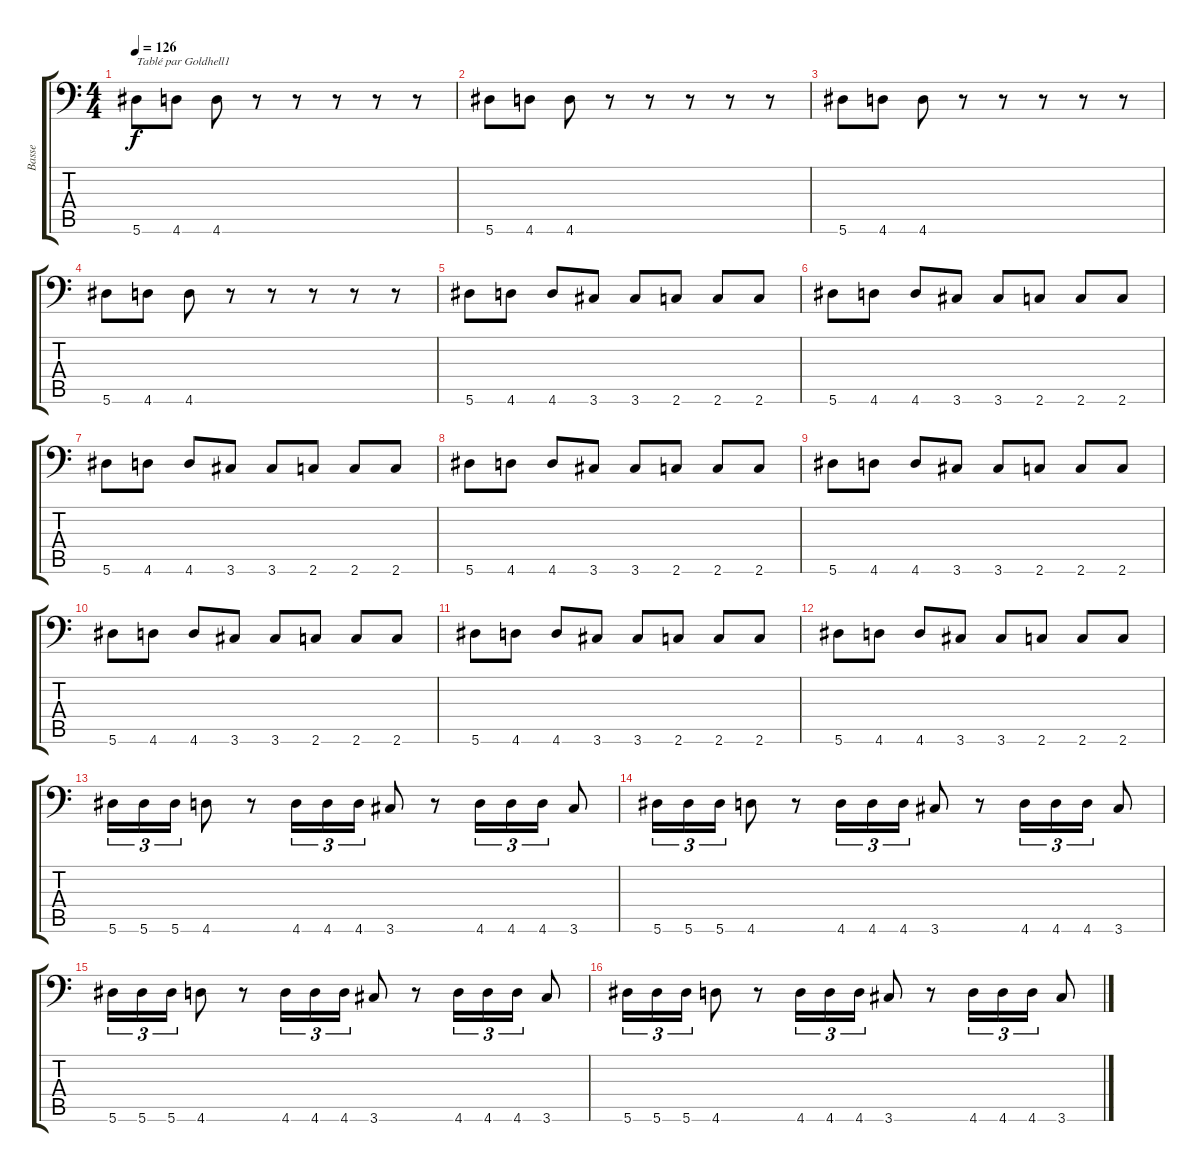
\track ("Basse" "Basse") {instrument electricbasspick}
\staff {score tabs}
\tuning (C4 G3 Eb3 Bb2 F2 Bb1) {hide}
\ts (4 4)
\tempo 126
\clef f4
\ks c
5.6.8{txt "Tablé par Goldhell1" dy f instrument electricbasspick} 4.6.8 4.6.8 r.8 r.8 r.8 r.8 r.8 |
5.6.8 4.6.8 4.6.8 r.8 r.8 r.8 r.8 r.8 |
5.6.8 4.6.8 4.6.8 r.8 r.8 r.8 r.8 r.8 |
5.6.8 4.6.8 4.6.8 r.8 r.8 r.8 r.8 r.8 |
5.6.8 4.6.8 4.6.8 3.6.8 3.6.8 2.6.8 2.6.8 2.6.8 |
5.6.8 4.6.8 4.6.8 3.6.8 3.6.8 2.6.8 2.6.8 2.6.8 |
5.6.8 4.6.8 4.6.8 3.6.8 3.6.8 2.6.8 2.6.8 2.6.8 |
5.6.8 4.6.8 4.6.8 3.6.8 3.6.8 2.6.8 2.6.8 2.6.8 |
5.6.8 4.6.8 4.6.8 3.6.8 3.6.8 2.6.8 2.6.8 2.6.8 |
5.6.8 4.6.8 4.6.8 3.6.8 3.6.8 2.6.8 2.6.8 2.6.8 |
5.6.8 4.6.8 4.6.8 3.6.8 3.6.8 2.6.8 2.6.8 2.6.8 |
5.6.8 4.6.8 4.6.8 3.6.8 3.6.8 2.6.8 2.6.8 2.6.8 |
5.6.16{tu (3 2)} 5.6.16{tu (3 2)} 5.6.16{tu (3 2)} 4.6.8 r.8 4.6.16{tu (3 2)} 4.6.16{tu (3 2)} 4.6.16{tu (3 2)} 3.6.8 r.8 4.6.16{tu (3 2)} 4.6.16{tu (3 2)} 4.6.16{tu (3 2)} 3.6.8 |
5.6.16{tu (3 2)} 5.6.16{tu (3 2)} 5.6.16{tu (3 2)} 4.6.8 r.8 4.6.16{tu (3 2)} 4.6.16{tu (3 2)} 4.6.16{tu (3 2)} 3.6.8 r.8 4.6.16{tu (3 2)} 4.6.16{tu (3 2)} 4.6.16{tu (3 2)} 3.6.8 |
5.6.16{tu (3 2)} 5.6.16{tu (3 2)} 5.6.16{tu (3 2)} 4.6.8 r.8 4.6.16{tu (3 2)} 4.6.16{tu (3 2)} 4.6.16{tu (3 2)} 3.6.8 r.8 4.6.16{tu (3 2)} 4.6.16{tu (3 2)} 4.6.16{tu (3 2)} 3.6.8 |
5.6.16{tu (3 2)} 5.6.16{tu (3 2)} 5.6.16{tu (3 2)} 4.6.8 r.8 4.6.16{tu (3 2)} 4.6.16{tu (3 2)} 4.6.16{tu (3 2)} 3.6.8 r.8 4.6.16{tu (3 2)} 4.6.16{tu (3 2)} 4.6.16{tu (3 2)} 3.6.8
